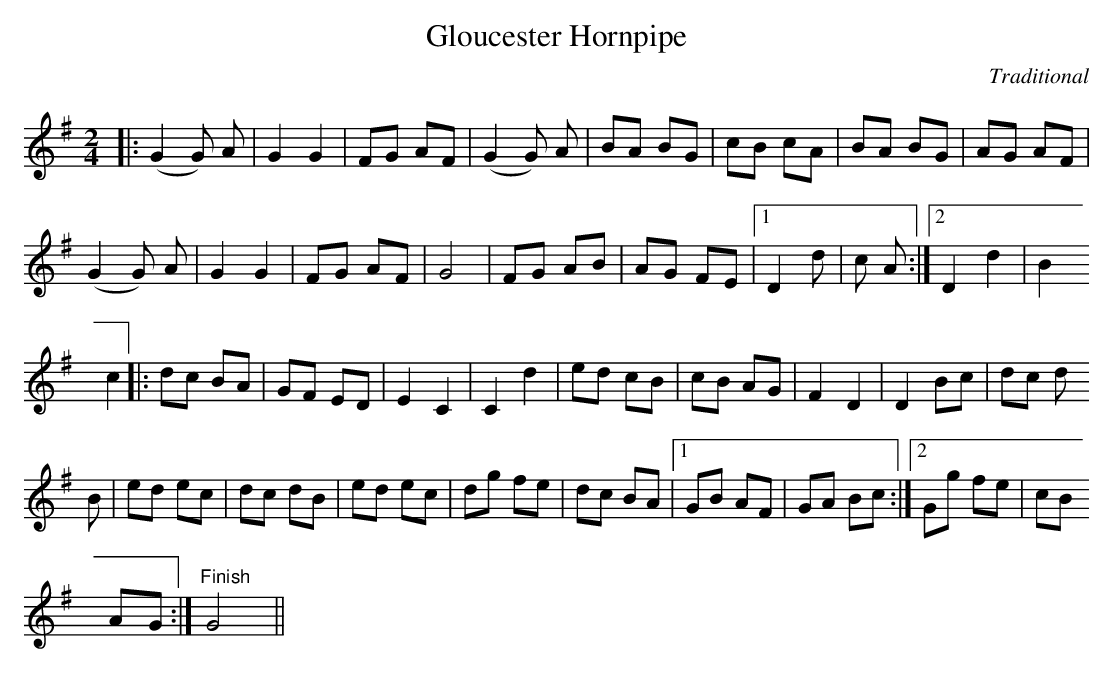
X:1
T:Gloucester Hornpipe
C:Traditional
M:2/4
L:1/8
K:G
|: (G2 G) A | G2 G2 | FG AF | (G2 G) A |BA  BG | cB cA | BA BG | AG AF|
(G2 G) A | G2 G2 | FG AF | G4 |FG AB | AG FE |1 D2 d | c A :|2 D2 d2 |B2
 c2
 |: dc BA |GF ED | E2 C2 | C2 d2 | ed cB  | cB AG | F2 D2 | D2 Bc | dc d
B | ed ec | dc dB | ed ec | dg fe | dc BA |1 GB AF | GA Bc :|2 Gg fe| cB
 AG:| "Finish" G4||
